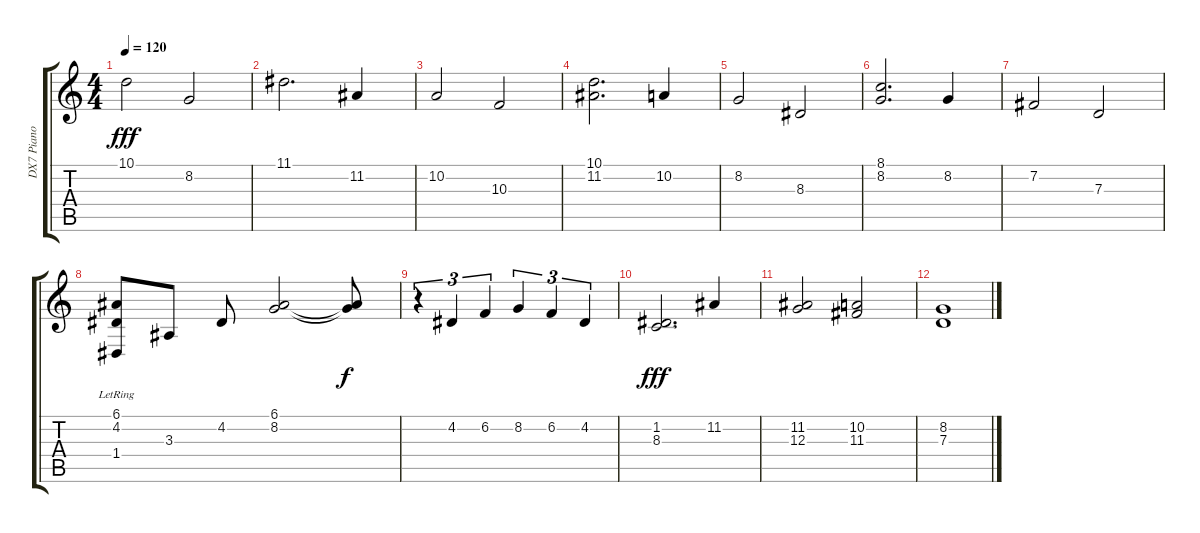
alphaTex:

\track ("DX7 Piano" "DX7 Piano") {instrument electricpiano2}
\staff {score tabs}
\tuning (E4 B3 G3 D3 A2 E2) {hide}
\ts (4 4)
\tempo 120
\clef g2
\ks c
10.1.2{dy fff} 8.2.2 |
11.1.2{d} 11.2.4 |
10.2.2 10.3.2 |
(10.1 11.2).2{d} 10.2.4 |
8.2.2 8.3.2 |
(8.1 8.2).2{d} 8.2.4 |
7.2.2 7.3.2 |
(6.1{lr} 4.2{lr} 1.4{lr}).8 3.3.8 4.2.8 (6.1 8.2).2 (6.1{t} 8.2{t}).8{dy f} |
r.4{tu (3 2)} 4.2.4{tu (3 2)} 6.2.4{tu (3 2)} 8.2.4{tu (3 2)} 6.2.4{tu (3 2)} 4.2.4{tu (3 2)} |
(1.2 8.3).2{d dy fff} 11.2.4 |
(11.2 12.3).2 (10.2 11.3).2 |
(8.2 7.3).1
